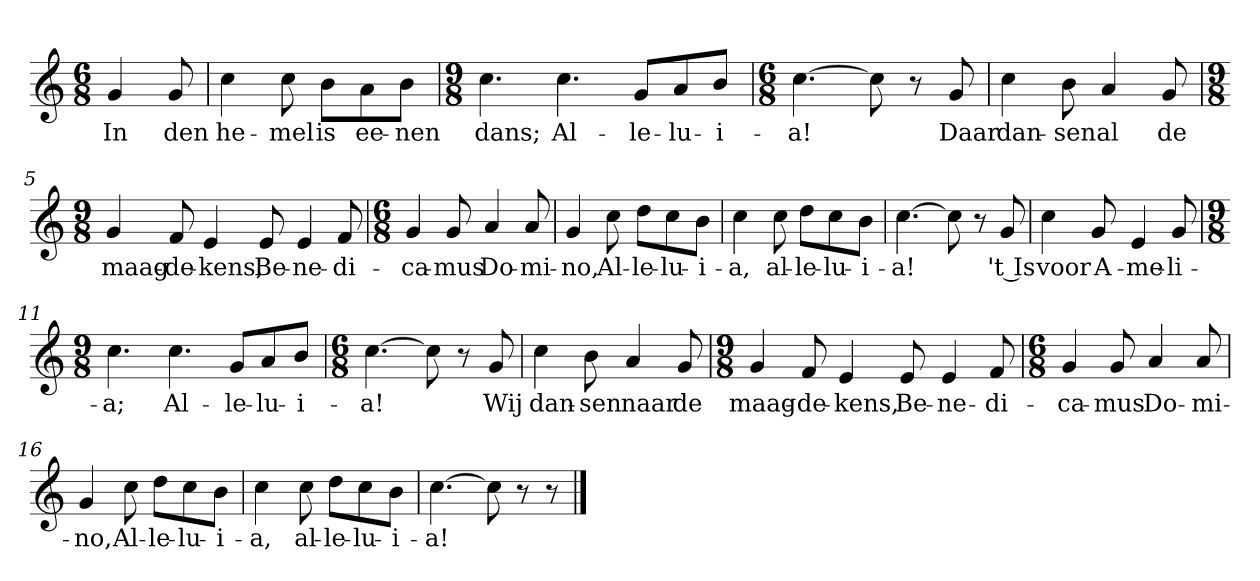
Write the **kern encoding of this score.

**kern	**text
*part1	*part1
*staff1	*staff1
*clefG2	*
*k[]	*
*C:	*
*M6/8	*
*MM120	*
=	=
4g	In
8g	den
=1	=1
4cc	he-
8cc	-mel
8b\L	is
8a\	ee-
8b\J	-nen
=2	=2
*M9/8	*
4.cc	dans;
4.cc	Al-
8g/L	-le-
8a/	-lu-
8b/J	-i-
=3	=3
*M6/8	*
[4.cc	-a!
8cc]	.
8r	.
8g	Daar
=4	=4
4cc	dan-
8b	-sen
4a	al
8g	de
=5	=5
*M9/8	*
4g	maag-
8f	-de-
4e	-kens,
8e	Be-
4e	-ne-
8f	-di-
=6	=6
*M6/8	*
4g	-ca-
8g	-mus
4a	Do-
8a	-mi-
=7	=7
4g	-no,
8cc	Al-
8dd\L	-le-
8cc\	-lu-
8b\J	-i-
=8	=8
4cc	-a,
8cc	al-
8dd\L	-le-
8cc\	-lu-
8b\J	-i-
=9	=9
[4.cc	-a!
8cc]	.
8r	.
8g	't Is
=10	=10
4cc	voor
8g	A-
4e	-me-
8g	-li-
=11	=11
*M9/8	*
4.cc	-a;
4.cc	Al-
8g/L	-le-
8a/	-lu-
8b/J	-i-
=12	=12
*M6/8	*
[4.cc	-a!
8cc]	.
8r	.
8g	Wij
=13	=13
4cc	dan-
8b	-sen
4a	naar
8g	de
=14	=14
*M9/8	*
4g	maag-
8f	-de-
4e	-kens,
8e	Be-
4e	-ne-
8f	-di-
=15	=15
*M6/8	*
4g	-ca-
8g	-mus
4a	Do-
8a	-mi-
=16	=16
4g	-no,
8cc	Al-
8dd\L	-le-
8cc\	-lu-
8b\J	-i-
=17	=17
4cc	-a,
8cc	al-
8dd\L	-le-
8cc\	-lu-
8b\J	-i-
=18	=18
[4.cc	-a!
8cc]	.
8r	.
8r	.
==	==
*-	*-
